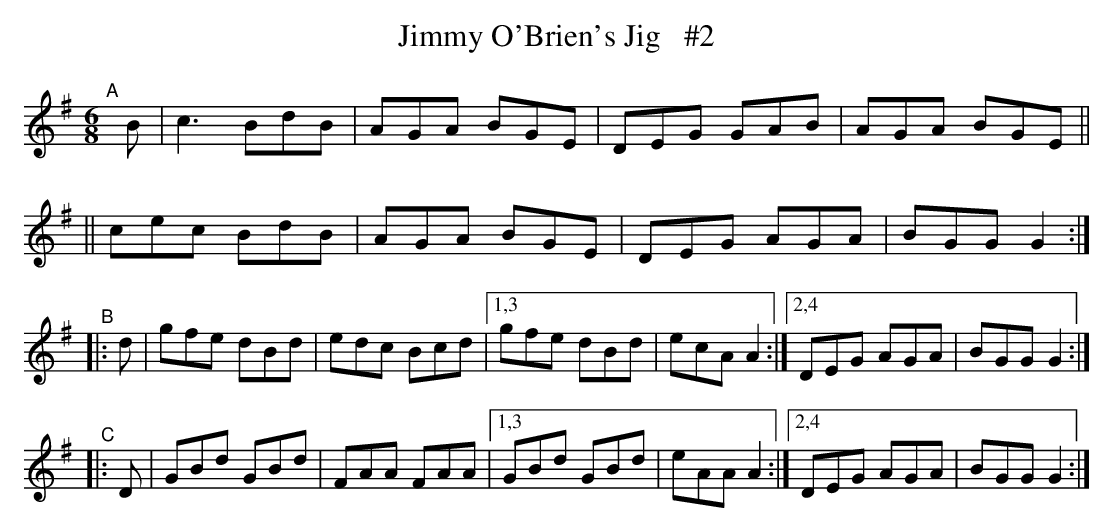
X:1
T: Jimmy O'Brien's Jig   #2
M: 6/8
L: 1/8
K: G
"^A"[|]B \
|  c3  BdB | AGA BGE | DEG GAB | AGA BGE ||
|| cec BdB | AGA BGE | DEG AGA | BGG G2 :|
"^B"\
|: d | gfe dBd | edc Bcd |[1,3 gfe dBd | ecA A2 :|[2,4 DEG AGA | BGG G2 :|
"^C"\
|: D | GBd GBd | FAA FAA |[1,3 GBd GBd | eAA A2 :|[2,4 DEG AGA | BGG G2 :|
